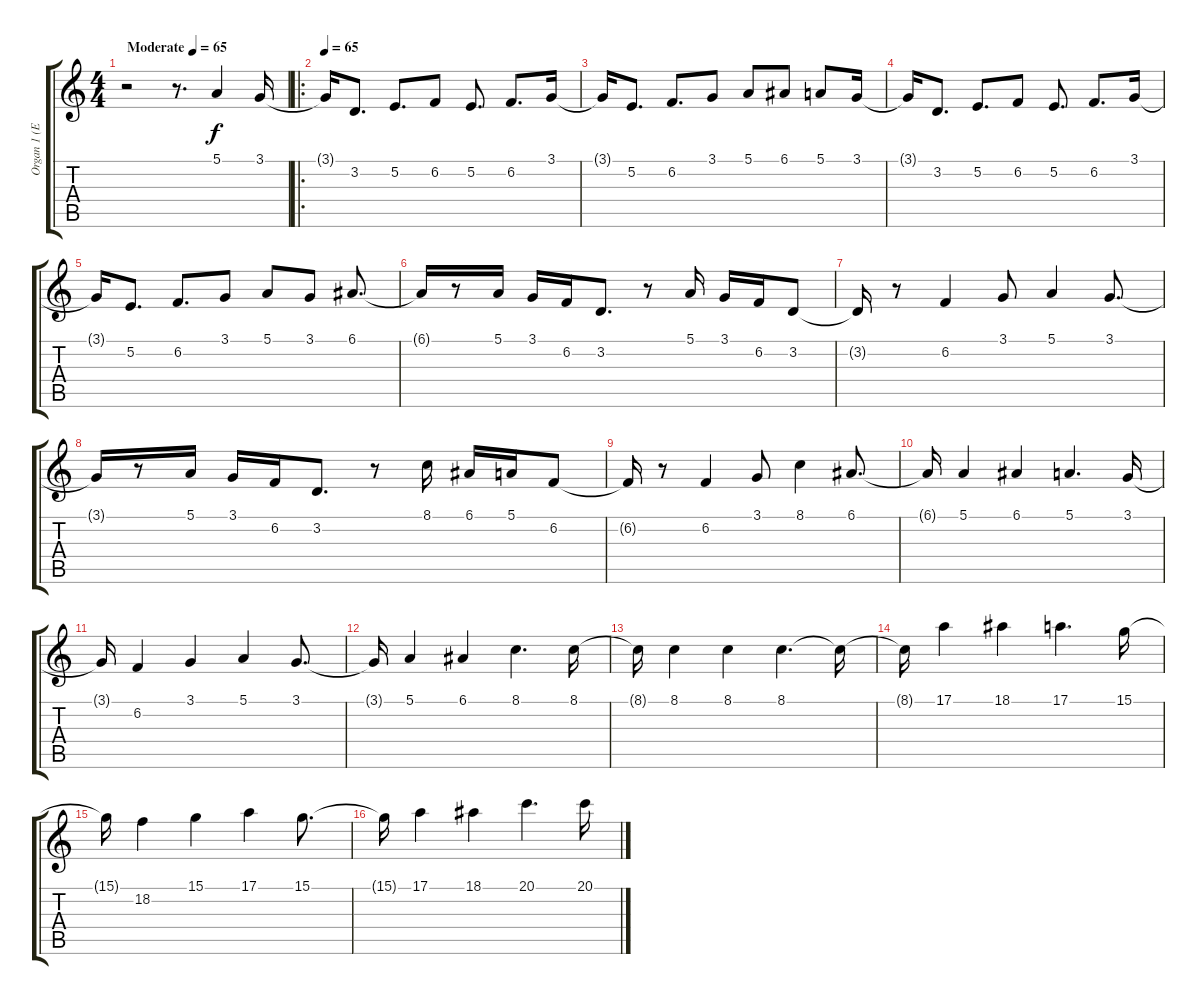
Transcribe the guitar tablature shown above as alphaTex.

\track ("Organ 1 (Echo)" "Organ 1 (E") {instrument churchorgan}
\staff {score tabs}
\tuning (E4 B3 G3 D3 A2 E2) {hide}
\ts (4 4)
\tempo (65 "Moderate")
\clef g2
\ks c
r.2{dy f instrument churchorgan} r.8{d} 5.1.4 3.1.16 |
\ro
\tempo 65
3.1{t}.16 3.2.8{d} 5.2.8{d} 6.2.8 5.2.8{d} 6.2.8{d} 3.1.16 |
3.1{t}.16 5.2.8{d} 6.2.8{d} 3.1.8 5.1.8 6.1.8 5.1.8 3.1.16 |
3.1{t}.16 3.2.8{d} 5.2.8{d} 6.2.8 5.2.8{d} 6.2.8{d} 3.1.16 |
3.1{t}.16 5.2.8{d} 6.2.8{d} 3.1.8 5.1.8 3.1.8 6.1.8{d} |
6.1{t}.16 r.8 5.1.16 3.1.16 6.2.16 3.2.8{d} r.8 5.1.16 3.1.16 6.2.16 3.2.8 |
3.2{t}.16 r.8 6.2.4 3.1.8 5.1.4 3.1.8{d} |
3.1{t}.16 r.8 5.1.16 3.1.16 6.2.16 3.2.8{d} r.8 8.1.16 6.1.16 5.1.16 6.2.8 |
6.2{t}.16 r.8 6.2.4 3.1.8 8.1.4 6.1.8{d} |
6.1{t}.16 5.1.4 6.1.4 5.1.4{d} 3.1.16 |
3.1{t}.16 6.2.4 3.1.4 5.1.4 3.1.8{d} |
3.1{t}.16 5.1.4 6.1.4 8.1.4{d} 8.1.16 |
8.1{t}.16 8.1.4 8.1.4 8.1.4{d} 8.1{t}.16 |
8.1{t}.16 17.1.4 18.1.4 17.1.4{d} 15.1.16 |
15.1{t}.16 18.2.4 15.1.4 17.1.4 15.1.8{d} |
15.1{t}.16 17.1.4 18.1.4 20.1.4{d} 20.1.16
